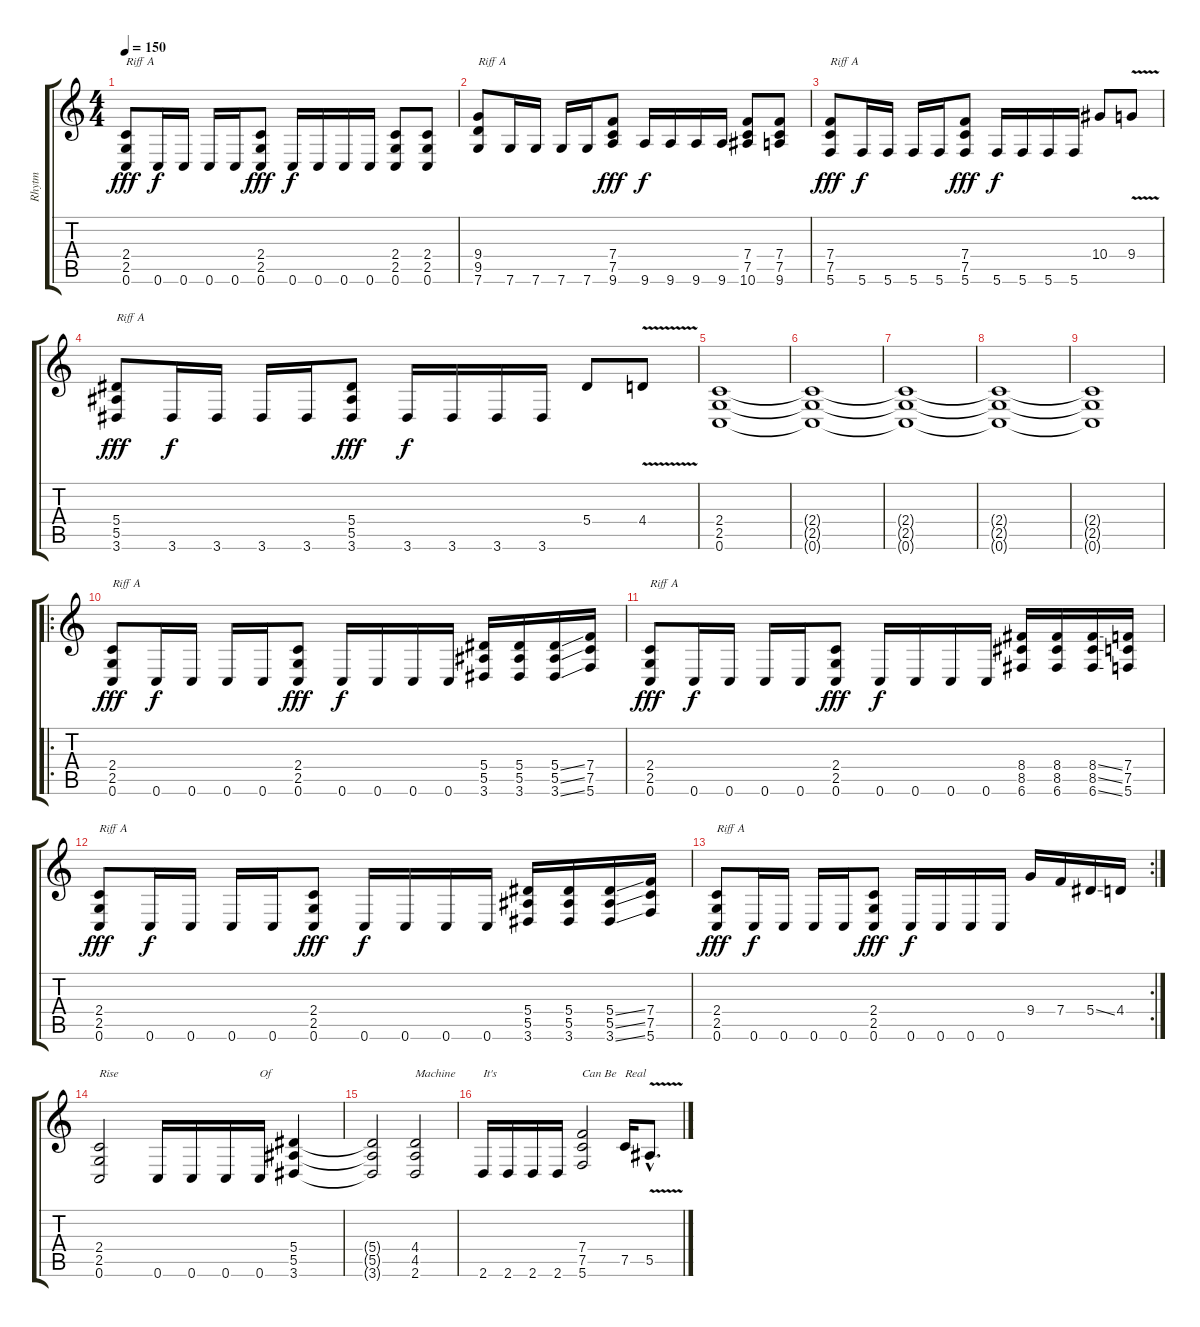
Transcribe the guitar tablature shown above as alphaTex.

\track ("Rhytm" "Rhytm") {instrument distortionguitar}
\staff {score tabs}
\tuning (C4 G3 Eb3 Bb2 F2 C2) {hide}
\ts (4 4)
\tempo 150
\clef g2
\ks c
(2.4 2.5 0.6).8{txt "Riff A" dy fff} 0.6.16{dy f} 0.6.16 0.6.16 0.6.16 (2.4 2.5 0.6).8{dy fff} 0.6.16{dy f} 0.6.16 0.6.16 0.6.16 (2.4 2.5 0.6).8 (2.4 2.5 0.6).8 |
(9.4 9.5 7.6).8{txt "Riff A"} 7.6.16 7.6.16 7.6.16 7.6.16 (7.4 7.5 9.6).8{dy fff} 9.6.16{dy f} 9.6.16 9.6.16 9.6.16 (7.4 7.5 10.6).8 (7.4 7.5 9.6).8 |
(7.4 7.5 5.6).8{txt "Riff A" dy fff} 5.6.16{dy f} 5.6.16 5.6.16 5.6.16 (7.4 7.5 5.6).8{dy fff} 5.6.16{dy f} 5.6.16 5.6.16 5.6.16 10.4.8 9.4{v}.8 |
(5.4 5.5 3.6).8{txt "Riff A" dy fff} 3.6.16{dy f} 3.6.16 3.6.16 3.6.16 (5.4 5.5 3.6).8{dy fff} 3.6.16{dy f} 3.6.16 3.6.16 3.6.16 5.4.8 4.4{v}.8 |
(2.4 2.5 0.6).1 |
(2.4{t} 2.5{t} 0.6{t}).1 |
(2.4{t} 2.5{t} 0.6{t}).1 |
(2.4{t} 2.5{t} 0.6{t}).1 |
(2.4{t} 2.5{t} 0.6{t}).1 |
\ro
(2.4 2.5 0.6).8{txt "Riff A" dy fff} 0.6.16{dy f} 0.6.16 0.6.16 0.6.16 (2.4 2.5 0.6).8{dy fff} 0.6.16{dy f} 0.6.16 0.6.16 0.6.16 (5.4 5.5 3.6).16 (5.4 5.5 3.6).16 (5.4{ss} 5.5{ss} 3.6{ss}).16 (7.4 7.5 5.6).16 |
(2.4 2.5 0.6).8{txt "Riff A" dy fff} 0.6.16{dy f} 0.6.16 0.6.16 0.6.16 (2.4 2.5 0.6).8{dy fff} 0.6.16{dy f} 0.6.16 0.6.16 0.6.16 (8.4 8.5 6.6).16 (8.4 8.5 6.6).16 (8.4{ss} 8.5{ss} 6.6{ss}).16 (7.4 7.5 5.6).16 |
(2.4 2.5 0.6).8{txt "Riff A" dy fff} 0.6.16{dy f} 0.6.16 0.6.16 0.6.16 (2.4 2.5 0.6).8{dy fff} 0.6.16{dy f} 0.6.16 0.6.16 0.6.16 (5.4 5.5 3.6).16 (5.4 5.5 3.6).16 (5.4{ss} 5.5{ss} 3.6{ss}).16 (7.4 7.5 5.6).16 |
\rc 2
(2.4 2.5 0.6).8{txt "Riff A" dy fff} 0.6.16{dy f} 0.6.16 0.6.16 0.6.16 (2.4 2.5 0.6).8{dy fff} 0.6.16{dy f} 0.6.16 0.6.16 0.6.16 9.4.16 7.4.16 5.4{ss}.16 4.4.16 |
(2.4 2.5 0.6).2{txt "Rise"} 0.6.16 0.6.16 0.6.16 0.6.16{txt "Of"} (5.4 5.5 3.6).4 |
(5.4{t} 5.5{t} 3.6{t}).2 (4.4 4.5 2.6).2{txt "Machine"} |
2.6.16{txt "It's"} 2.6.16 2.6.16 2.6.16 (7.4 7.5 5.6).2{txt "Can Be"} 7.5.16{txt "Real"} 5.5{v hac}.8{d}
